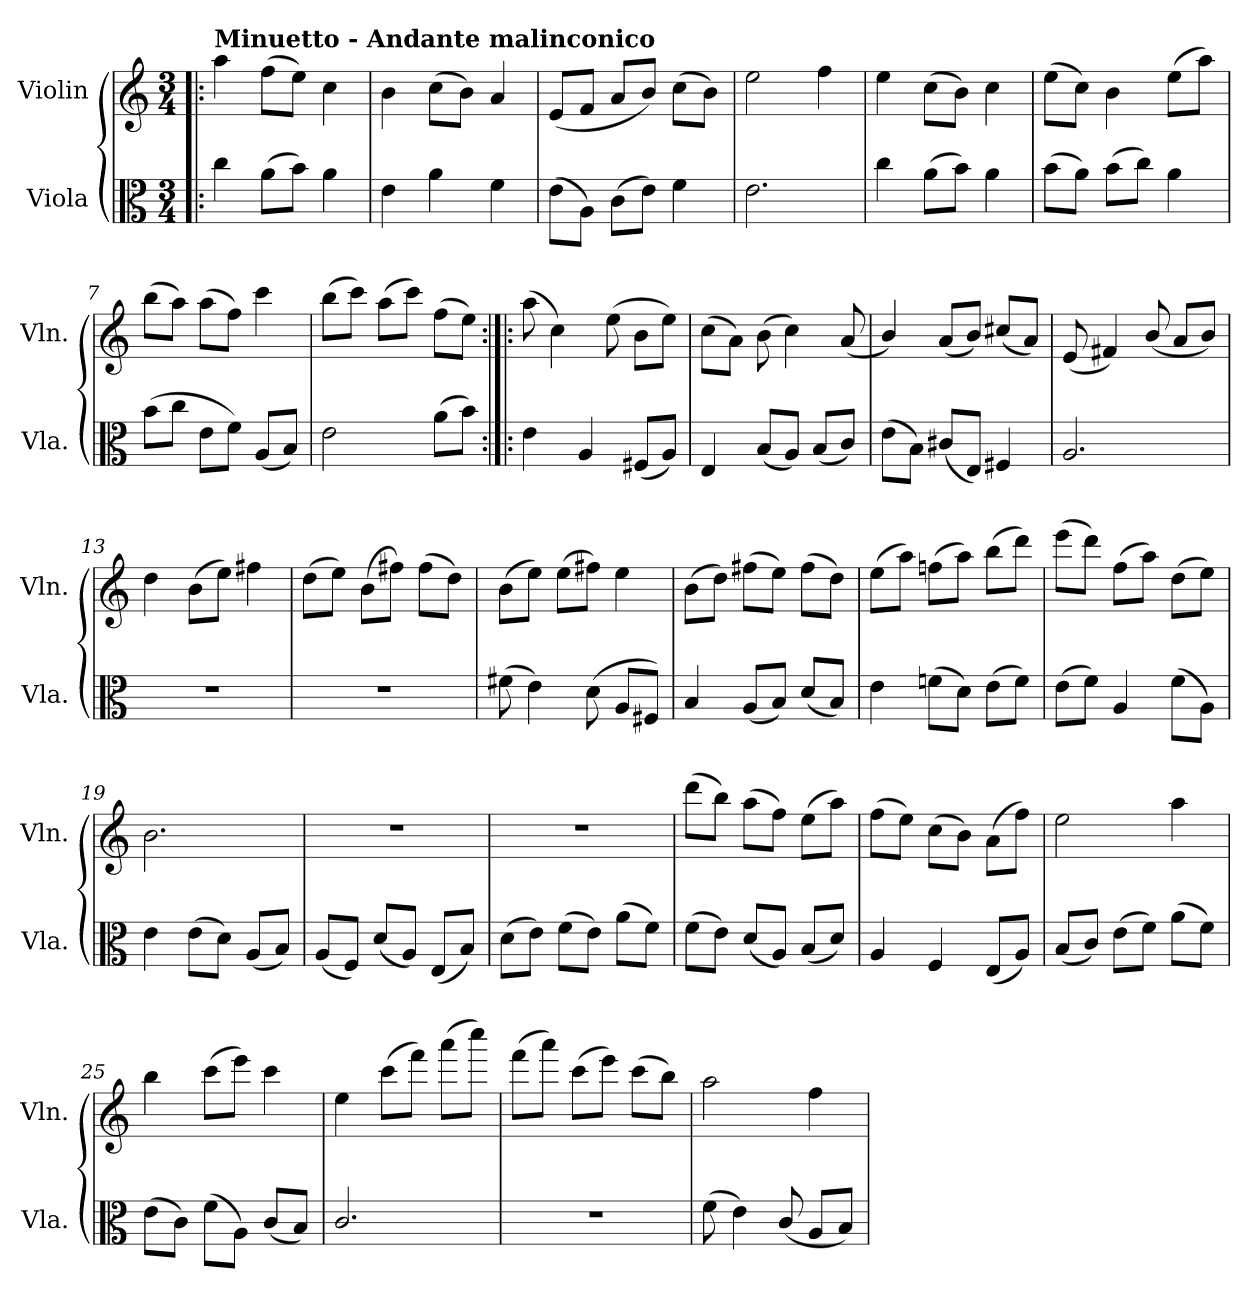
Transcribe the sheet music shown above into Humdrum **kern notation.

**kern	**kern
*part2	*part1
*staff2	*staff1
*I"Viola	*I"Violin
*I'Vla.	*I'Vln.
*clefC3	*clefG2
*k[]	*k[]
*M3/4	*M3/4
*MM78	*MM78
=1!|:	=1!|:
!	!LO:TX:a:B:t=Minuetto - Andante malinconico
4cc\	4aa\
(8a\L	(8ff\L
8b\J)	8ee\J)
4a\	4cc\
=2	=2
4e\	4b\
4a\	(8cc\L
.	8b\J)
4f\	4a/
=3	=3
(8e\L	(8e/L
8A\J)	8f/J
(8c\L	8a/L
8e\J)	8b/J)
4f\	(8cc\L
.	8b\J)
=4	=4
2.e\	2ee\
.	4ff\
!!LO:LB:g=z
=5	=5
4cc\	4ee\
(8a\L	(8cc\L
8b\J)	8b\J)
4a\	4cc\
=6	=6
(8b\L	(8ee\L
8a\J)	8cc\J)
(8b\L	4b\
8cc\J)	.
4a\	(8ee\L
.	8aa\J)
=7	=7
(8b\L	(8bb\L
8cc\J	8aa\J)
8e\L	(8aa\L
8f\J)	8ff\J)
(8A/L	4ccc\
8B/J)	.
=8	=8
2e\	(8bb\L
.	8ccc\J)
.	(8aa\L
.	8ccc\J)
(8a\L	(8ff\L
8b\J)	8ee\J)
!!LO:LB:g=z
=9:|!|:	=9:|!|:
4e\	(8aa\
.	4cc\)
4A/	.
.	(8ee\
(8F#X/L	8b\L
8A/J)	8ee\J)
=10	=10
4E/	(8cc\L
.	8a\J)
(8B/L	(8b\
8A/J)	4cc\)
(8B/L	.
8c/J)	(8a/
=11	=11
(8e\L	4b/)
8B\J)	.
(8c#X/L	(8a/L
8E/J)	8b/J)
4F#X/	(8cc#X/L
.	8a/J)
=12	=12
2.A/	(8e/
.	4f#X/)
.	(8b/
.	8a/L
.	8b/J)
!!LO:LB:g=z
=13	=13
2.r	4dd\
.	(8b\L
.	8ee\J)
.	4ff#X\
=14	=14
2.r	(8dd\L
.	8ee\J)
.	(8b\L
.	8ff#X\J)
.	(8ff#\L
.	8dd\J)
=15	=15
(8f#X\	(8b\L
4e\)	8ee\J)
.	(8ee\L
(8d\	8ff#X\J)
8A/L	4ee\
8F#X/J)	.
=16	=16
4B/	(8b\L
.	8dd\J)
(8A/L	(8ff#X\L
8B/J)	8ee\J)
(8d/L	(8ff#\L
8B/J)	8dd\J)
!!LO:PB:g=z
=17	=17
4e\	(8ee\L
.	8aa\J)
(8fn\L	(8ffn\L
8d\J)	8aa\J)
(8e\L	(8bb\L
8f\J)	8ddd\J)
=18	=18
(8e\L	(8eee\L
8f\J)	8ddd\J)
4A/	(8ff\L
.	8aa\J)
(8f\L	(8dd\L
8A\J)	8ee\J)
=19	=19
4e\	2.b\
(8e\L	.
8d\J)	.
(8A/L	.
8B/J)	.
=20	=20
(8A/L	2.r
8F/J)	.
(8d/L	.
8A/J)	.
(8E/L	.
8B/J)	.
!!LO:LB:g=z
=21	=21
(8d\L	2.r
8e\J)	.
(8f\L	.
8e\J)	.
(8a\L	.
8f\J)	.
=22	=22
(8f\L	(8ddd\L
8e\J)	8bb\J)
(8d/L	(8aa\L
8A/J)	8ff\J)
(8B/L	(8ee\L
8d/J)	8aa\J)
=23	=23
4A/	(8ff\L
.	8ee\J)
4F/	(8cc\L
.	8b\J)
(8E/L	(8a\L
8A/J)	8ff\J)
=24	=24
(8B/L	2ee\
8c/J)	.
(8e\L	.
8f\J)	.
(8a\L	4aa\
8f\J)	.
!!LO:LB:g=z
=25	=25
(8e\L	4bb\
8c\J)	.
(8f\L	(8ccc\L
8A\J)	8eee\J)
(8c/L	4ccc\
8B/J)	.
=26	=26
2.c/	4ee\
.	(8ccc\L
.	8fff\J)
.	(8aaa\L
.	8cccc\J)
=27	=27
2.r	(8fff\L
.	8aaa\J)
.	(8ccc\L
.	8eee\J)
.	(8ccc\L
.	8bb\J)
=28	=28
(8f\	2aa\
4e\)	.
(8c/	.
8A/L	4ff\
8B/J)	.
=	=
*-	*-
